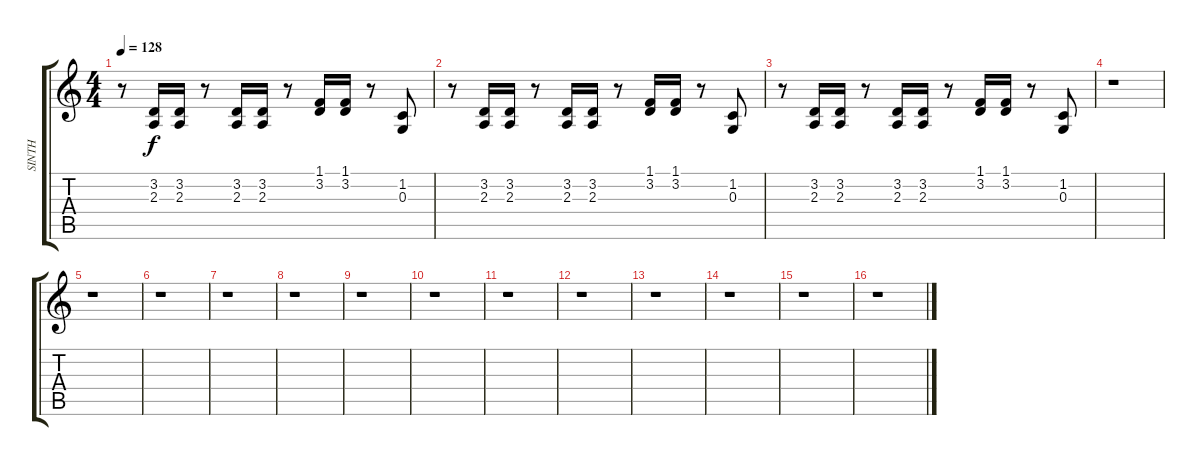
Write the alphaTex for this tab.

\track ("SINTH" "SINTH") {instrument pizzicatostrings}
\staff {score tabs}
\tuning (E4 B3 G3 D3 A2 E2) {hide}
\ts (4 4)
\tempo 128
\clef g2
\ks c
r.8{dy f} (3.2 2.3).16 (3.2 2.3).16 r.8 (3.2 2.3).16 (3.2 2.3).16 r.8 (1.1 3.2).16 (1.1 3.2).16 r.8 (1.2 0.3).8 |
r.8 (3.2 2.3).16 (3.2 2.3).16 r.8 (3.2 2.3).16 (3.2 2.3).16 r.8 (1.1 3.2).16 (1.1 3.2).16 r.8 (1.2 0.3).8 |
r.8 (3.2 2.3).16 (3.2 2.3).16 r.8 (3.2 2.3).16 (3.2 2.3).16 r.8 (1.1 3.2).16 (1.1 3.2).16 r.8 (1.2 0.3).8 |
r.1 |
r.1 |
r.1 |
r.1 |
r.1 |
r.1 |
r.1 |
r.1 |
r.1 |
r.1 |
r.1 |
r.1 |
r.1
